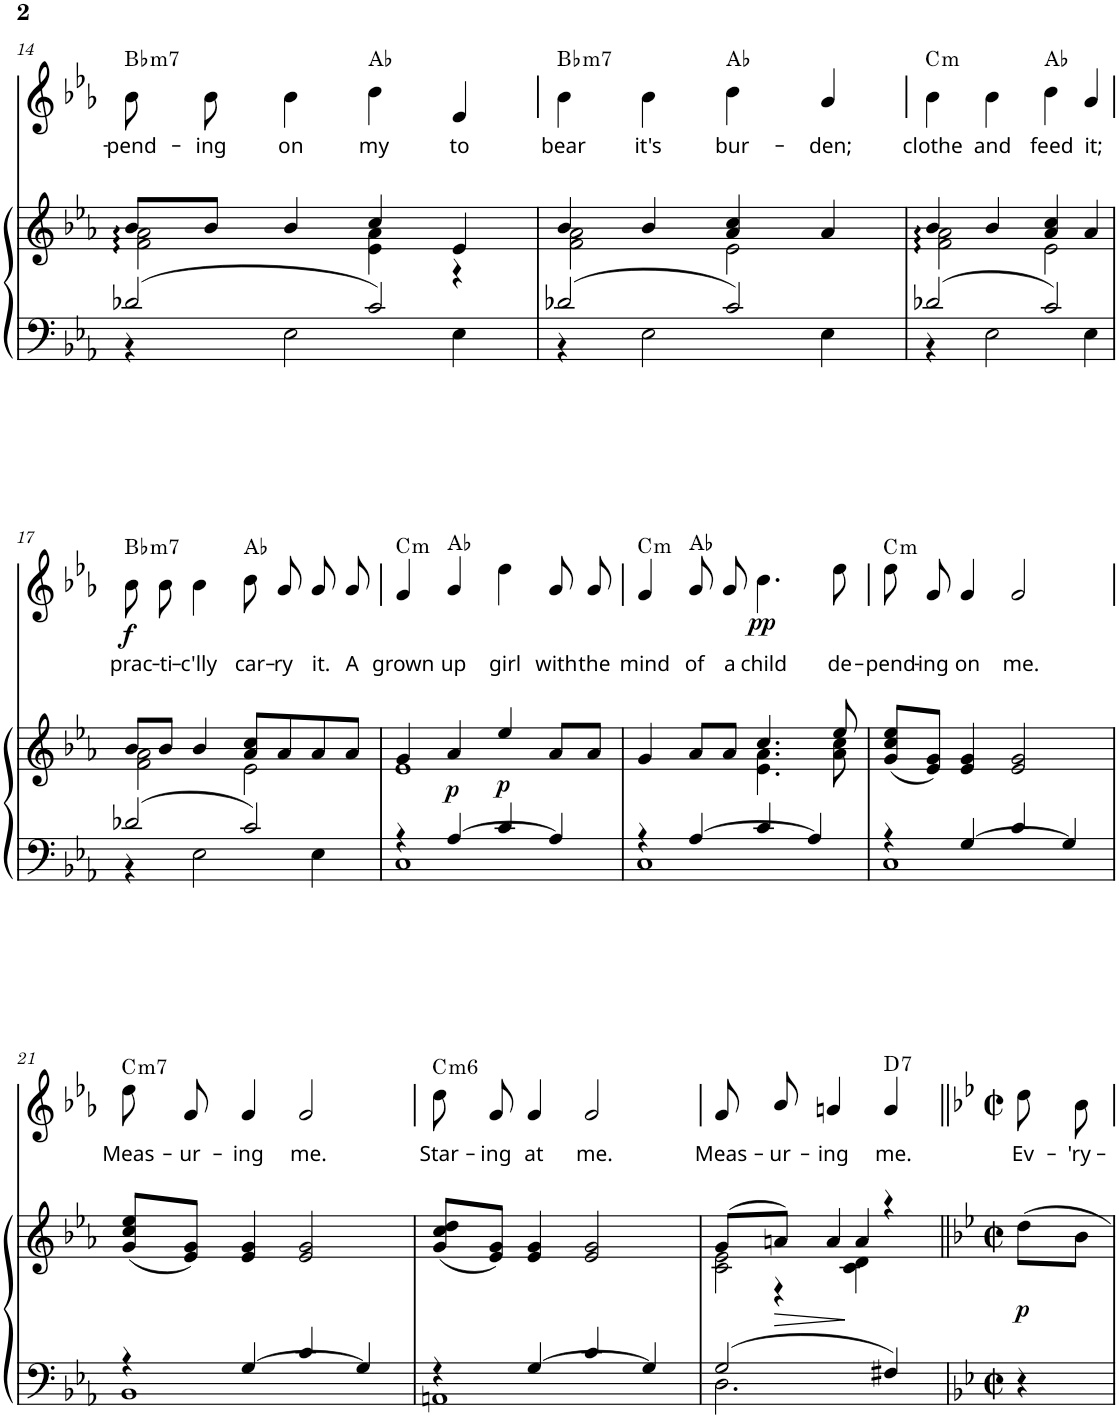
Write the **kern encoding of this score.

**kern	**kern	**dynam	**kern	**text	**dynam	**harte
*part2	*part2	*part2	*part1	*part1	*part1	*part1
*staff3	*staff2	*staff2/3	*staff1	*staff1	*staff1	*
*I"Piano	*	*	*I"Voice	*	*	*
*I'Pno	*	*	*I'V	*	*	*
!!LO:PB:g=z
*clefF4	*clefG2	*	*clefG2	*	*	*
*k[b-e-a-]	*k[b-e-a-]	*	*k[b-e-a-]	*	*	*
*M4/4	*M4/4	*	*M4/4	*	*	*
=14	=14	=14	=14	=14	=14	=14
*^	*^	*	*	*	*	*
!	!	!	!	!	!	!LO:LY:b	!	!LO:H:kt=m7
2d-X/	4r	8b-/L	2f\:: 2a-\::	.	8b-\L	-pend-	.	Bb:min7
!	!	!	!	!	!	!LO:LY:b	!	!
.	.	8b-/J	.	.	8b-\J	-ing	.	.
!	!	!	!	!	!	!LO:LY:b	!	!
.	2E-\	4b-/	.	.	4b-\	on	.	.
!	!	!	!	!	!	!LO:LY:b	!	!
2c/	.	4cc/	4e-\ 4a-\	.	4cc\	my	.	Ab:maj
!	!	!	!	!	!	!LO:LY:b	!	!
.	4E-\	4e-/	4r	.	4e-/	to	.	.
=15	=15	=15	=15	=15	=15	=15	=15	=15
!	!	!	!	!	!	!LO:LY:b	!	!LO:H:kt=m7
2d-X/	4r	4b-/	2f\ 2a-\	.	4b-\	bear	.	Bb:min7
!	!	!	!	!	!	!LO:LY:b	!	!
.	2E-\	4b-/	.	.	4b-\	it's	.	.
!	!	!	!	!	!	!LO:LY:b	!	!
2c/	.	4a-/ 4cc/	2e-\	.	4cc\	bur-	.	Ab:maj
!	!	!	!	!	!	!LO:LY:b	!	!
.	4E-\	4a-/	.	.	4a-/	-den;	.	.
=16	=16	=16	=16	=16	=16	=16	=16	=16
!	!	!	!	!	!	!LO:LY:b	!	!LO:H:kt=m
2d-X/	4r	4b-/	2f\:: 2a-\::	.	4b-\	clothe	.	C:min
!	!	!	!	!	!	!LO:LY:b	!	!
.	2E-\	4b-/	.	.	4b-\	and	.	.
!	!	!	!	!	!	!LO:LY:b	!	!
2c/	.	4a-/ 4cc/	2e-\	.	4cc\	feed	.	Ab:maj
!	!	!	!	!	!	!LO:LY:b	!	!
.	4E-\	4a-/	.	.	4a-/	it;	.	.
!!LO:LB:g=z
=17	=17	=17	=17	=17	=17	=17	=17	=17
!	!	!	!	!	!	!LO:LY:b	!LO:DY:b	!LO:H:kt=m7
2d-X/	4r	8b-/L	2f\ 2a-\	.	8b-\L	prac-	f	Bb:min7
!	!	!	!	!	!	!LO:LY:b	!	!
.	.	8b-/J	.	.	8b-\J	-ti-	.	.
!	!	!	!	!	!	!LO:LY:b	!	!
.	2E-\	4b-/	.	.	4b-\	-c'lly	.	.
!	!	!	!	!	!	!LO:LY:b	!	!
2c/	.	8a-/ 8cc/L	2e-\	.	8cc\L	car-	.	Ab:maj
!	!	!	!	!	!	!LO:LY:b	!	!
.	.	8a-/	.	.	8a-\J	-ry	.	.
!	!	!	!	!	!	!LO:LY:b	!	!
.	4E-\	8a-/	.	.	8a-/L	it.	.	.
!	!	!	!	!	!	!LO:LY:b	!	!
.	.	8a-/J	.	.	8a-/J	A	.	.
=18	=18	=18	=18	=18	=18	=18	=18	=18
!	!	!	!	!	!	!LO:LY:b	!	!LO:H:kt=m
4r	1C	4g/	1e-	.	4g/	grown	.	C:min
!	!	!	!	!LO:DY:b	!	!LO:LY:b	!	!
[>4A-/	.	4a-/	.	p	4a-/	up	.	Ab:maj
!	!	!	!	!LO:DY:b	!	!LO:LY:b	!	!
4c/	.	4ee-/	.	p	4ee-\	girl	.	.
!	!	!	!	!	!	!LO:LY:b	!	!
4A-/]	.	8a-/L	.	.	8a-/L	with	.	.
!	!	!	!	!	!	!LO:LY:b	!	!
.	.	8a-/J	.	.	8a-/J	the	.	.
=19	=19	=19	=19	=19	=19	=19	=19	=19
!	!	!	!	!	!	!LO:LY:b	!	!LO:H:kt=m
4r	1C	4g/	2ryy	.	4g/	mind	.	C:min
!	!	!	!	!	!	!LO:LY:b	!	!
[>4A-/	.	8a-/L	.	.	8a-/L	of	.	Ab:maj
!	!	!	!	!	!	!LO:LY:b	!	!
.	.	8a-/J	.	.	8a-/J	a	.	.
!	!	!	!	!	!	!LO:LY:b	!LO:DY:b	!
4c/	.	4.cc/	4.e-\ 4.a-\	.	4.cc\	child	pp	.
4A-/]	.	.	.	.	.	.	.	.
!	!	!	!	!	!	!LO:LY:b	!	!
.	.	8ee-/	8a-\ 8cc\	.	8ee-\	de-	.	.
=20	=20	=20	=20	=20	=20	=20	=20	=20
!	!	!	!	!	!	!LO:LY:b	!	!LO:H:kt=m
*	*	*v	*v	*	*	*	*	*
4r	1C	(<8g/ 8cc/ 8ee-/L	.	8ee-\L	-pend-	.	C:min
!	!	!	!	!	!LO:LY:b	!	!
.	.	8e-/ 8g/J)	.	8g\J	-ing	.	.
!	!	!	!	!	!LO:LY:b	!	!
[>4G/	.	4e-/ 4g/	.	4g/	on	.	.
!	!	!	!	!	!LO:LY:b	!	!
4c/	.	2e-/ 2g/	.	2g/	me.	.	.
4G/]	.	.	.	.	.	.	.
!!LO:LB:g=z
=21	=21	=21	=21	=21	=21	=21	=21
!	!	!	!	!	!LO:LY:b	!	!LO:H:kt=m7
4r	1BB-	(<8g/ 8cc/ 8ee-/L	.	8ee-\L	Meas-	.	C:min7
!	!	!	!	!	!LO:LY:b	!	!
.	.	8e-/ 8g/J)	.	8g\J	-ur-	.	.
!	!	!	!	!	!LO:LY:b	!	!
[>4G/	.	4e-/ 4g/	.	4g/	-ing	.	.
!	!	!	!	!	!LO:LY:b	!	!
4c/	.	2e-/ 2g/	.	2g/	me.	.	.
4G/]	.	.	.	.	.	.	.
=22	=22	=22	=22	=22	=22	=22	=22
!	!	!	!	!	!LO:LY:b	!	!LO:H:kt=m6
4r	1AAn	(<8g/ 8cc/ 8dd/L	.	8dd\L	Star-	.	C:min6
!	!	!	!	!	!LO:LY:b	!	!
.	.	8e-/ 8g/J)	.	8g\J	-ing	.	.
!	!	!	!	!	!LO:LY:b	!	!
[>4G/	.	4e-/ 4g/	.	4g/	at	.	.
!	!	!	!	!	!LO:LY:b	!	!
4c/	.	2e-/ 2g/	.	2g/	me.	.	.
4G/]	.	.	.	.	.	.	.
=23	=23	=23	=23	=23	=23	=23	=23
*	*	*^	*	*	*	*	*
*	*	*	*^	*	*	*	*	*
*	*	*	*	*^	*	*	*	*	*
!	!	!	!	!	!	!	!	!LO:LY:b	!	!
2G/	2.D\	(>8g/L	2c\ 2e-\	8ryy	4.ryy	.	8g/L	Meas-	.	.
!	!	!	!	!	!	!LO:HP:b	!	!LO:LY:b	!	!
.	.	8an/J)	.	4r	.	>	8b-/J	-ur-	.	.
!	!	!	!	!	!	!	!	!LO:LY:b	!	!
.	.	4a/	.	.	.	.	4an/	-ing	.	.
.	.	.	.	4c\ 4d\	4a/	]	.	.	.	.
!	!	!	!	!	!	!	!	!LO:LY:b	!	!LO:H:kt=7
4F#X/	.	4r	4ryy	.	.	.	4a/	me.	.	D:7
.	.	.	.	8ryy	8ryy	.	.	.	.	.
*v	*v	*	*	*	*	*	*	*	*	*
*	*v	*v	*v	*v	*	*	*	*	*
=24||	=24||	=24||	=24||	=24||	=24||	=24||
*k[b-e-]	*k[b-e-]	*	*k[b-e-]	*	*	*
*M2/2	*M2/2	*	*M2/2	*	*	*
*met(c|)	*met(c|)	*	*met(c|)	*	*	*
*	*^	*	*	*	*	*
*	*	*^	*	*	*	*	*
*	*	*	*^	*	*	*	*	*
!	!	!	!	!	!LO:DY:b	!	!LO:LY:b	!	!
*	*v	*v	*v	*v	*	*	*	*	*
4r	8dd\L	p	8dd\L	Ev-	.	.
!	!	!	!	!LO:LY:b	!	!
.	8b-\J	.	8b-\J	-'ry-	.	.
=	=	=	=	=	=	=
*-	*-	*-	*-	*-	*-	*-
